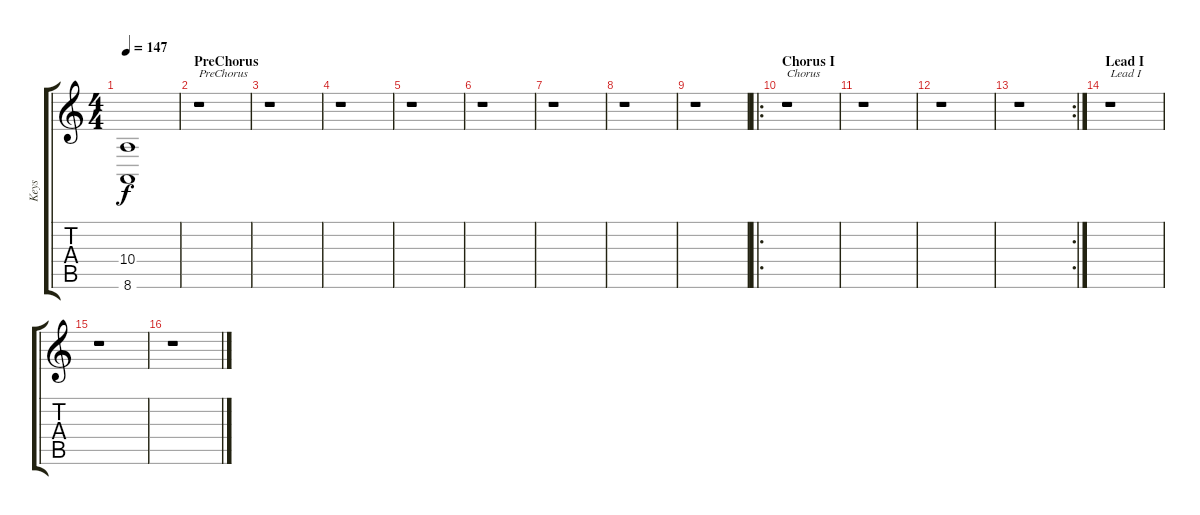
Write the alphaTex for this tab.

\track ("Keys" "Keys") {instrument stringensemble1}
\staff {score tabs}
\tuning (Db4 Ab3 E3 B2 Gb2 Db2) {hide}
\ts (4 4)
\tempo 147
\clef g2
\ks c
(10.4{t} 8.6{t}).1{dy f} |
\section ("" "PreChorus")
r.1{txt "PreChorus"} |
r.1 |
r.1 |
r.1 |
r.1 |
r.1 |
r.1 |
r.1 |
\ro
\section ("" "Chorus I")
r.1{txt "Chorus"} |
r.1 |
r.1 |
\rc 2
r.1 |
\section ("" "Lead I")
r.1{txt "Lead I"} |
r.1 |
r.1
